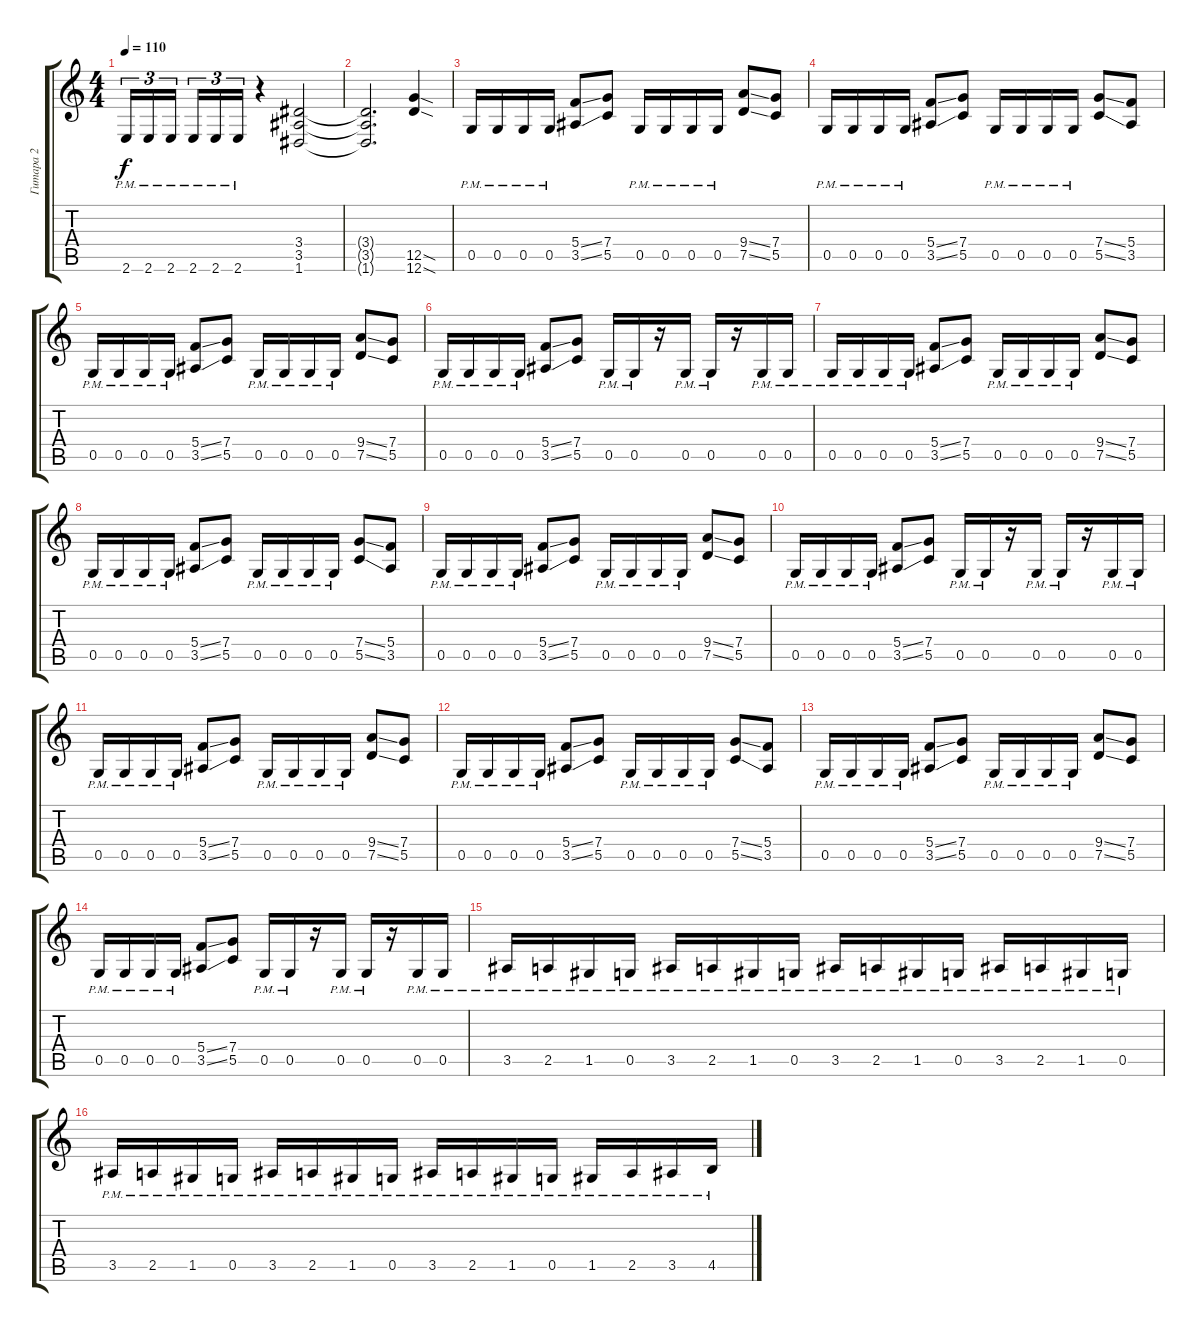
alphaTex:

\track ("Гитара 2" "Гитара 2") {instrument overdrivenguitar}
\staff {score tabs}
\tuning (D4 A3 F3 C3 G2 D2) {hide}
\ts (4 4)
\tempo 110
\clef g2
\ks c
2.6{pm}.16{tu (3 2) dy f} 2.6{pm}.16{tu (3 2)} 2.6{pm}.16{tu (3 2) beam splitsecondary} 2.6{pm}.16{tu (3 2)} 2.6{pm}.16{tu (3 2)} 2.6{pm}.16{tu (3 2)} r.4 (3.4 3.5 1.6).2 |
(3.4{t} 3.5{t} 1.6{t}).2{d} (12.5{sod} 12.6{sod}).4 |
0.5{pm}.16 0.5{pm}.16 0.5{pm}.16 0.5{pm}.16 (5.4{ss} 3.5{ss}).8 (7.4 5.5).8 0.5{pm}.16 0.5{pm}.16 0.5{pm}.16 0.5{pm}.16 (9.4{ss} 7.5{ss}).8 (7.4 5.5).8 |
0.5{pm}.16 0.5{pm}.16 0.5{pm}.16 0.5{pm}.16 (5.4{ss} 3.5{ss}).8 (7.4 5.5).8 0.5{pm}.16 0.5{pm}.16 0.5{pm}.16 0.5{pm}.16 (7.4{ss} 5.5{ss}).8 (5.4 3.5).8 |
0.5{pm}.16 0.5{pm}.16 0.5{pm}.16 0.5{pm}.16 (5.4{ss} 3.5{ss}).8 (7.4 5.5).8 0.5{pm}.16 0.5{pm}.16 0.5{pm}.16 0.5{pm}.16 (9.4{ss} 7.5{ss}).8 (7.4 5.5).8 |
0.5{pm}.16 0.5{pm}.16 0.5{pm}.16 0.5{pm}.16 (5.4{ss} 3.5{ss}).8 (7.4 5.5).8 0.5{pm}.16 0.5{pm}.16 r.16 0.5{pm}.16 0.5{pm}.16 r.16 0.5{pm}.16 0.5{pm}.16 |
0.5{pm}.16 0.5{pm}.16 0.5{pm}.16 0.5{pm}.16 (5.4{ss} 3.5{ss}).8 (7.4 5.5).8 0.5{pm}.16 0.5{pm}.16 0.5{pm}.16 0.5{pm}.16 (9.4{ss} 7.5{ss}).8 (7.4 5.5).8 |
0.5{pm}.16 0.5{pm}.16 0.5{pm}.16 0.5{pm}.16 (5.4{ss} 3.5{ss}).8 (7.4 5.5).8 0.5{pm}.16 0.5{pm}.16 0.5{pm}.16 0.5{pm}.16 (7.4{ss} 5.5{ss}).8 (5.4 3.5).8 |
0.5{pm}.16 0.5{pm}.16 0.5{pm}.16 0.5{pm}.16 (5.4{ss} 3.5{ss}).8 (7.4 5.5).8 0.5{pm}.16 0.5{pm}.16 0.5{pm}.16 0.5{pm}.16 (9.4{ss} 7.5{ss}).8 (7.4 5.5).8 |
0.5{pm}.16 0.5{pm}.16 0.5{pm}.16 0.5{pm}.16 (5.4{ss} 3.5{ss}).8 (7.4 5.5).8 0.5{pm}.16 0.5{pm}.16 r.16 0.5{pm}.16 0.5{pm}.16 r.16 0.5{pm}.16 0.5{pm}.16 |
0.5{pm}.16 0.5{pm}.16 0.5{pm}.16 0.5{pm}.16 (5.4{ss} 3.5{ss}).8 (7.4 5.5).8 0.5{pm}.16 0.5{pm}.16 0.5{pm}.16 0.5{pm}.16 (9.4{ss} 7.5{ss}).8 (7.4 5.5).8 |
0.5{pm}.16 0.5{pm}.16 0.5{pm}.16 0.5{pm}.16 (5.4{ss} 3.5{ss}).8 (7.4 5.5).8 0.5{pm}.16 0.5{pm}.16 0.5{pm}.16 0.5{pm}.16 (7.4{ss} 5.5{ss}).8 (5.4 3.5).8 |
0.5{pm}.16 0.5{pm}.16 0.5{pm}.16 0.5{pm}.16 (5.4{ss} 3.5{ss}).8 (7.4 5.5).8 0.5{pm}.16 0.5{pm}.16 0.5{pm}.16 0.5{pm}.16 (9.4{ss} 7.5{ss}).8 (7.4 5.5).8 |
0.5{pm}.16 0.5{pm}.16 0.5{pm}.16 0.5{pm}.16 (5.4{ss} 3.5{ss}).8 (7.4 5.5).8 0.5{pm}.16 0.5{pm}.16 r.16 0.5{pm}.16 0.5{pm}.16 r.16 0.5{pm}.16 0.5{pm}.16 |
3.5{pm}.16 2.5{pm}.16 1.5{pm}.16 0.5{pm}.16 3.5{pm}.16 2.5{pm}.16 1.5{pm}.16 0.5{pm}.16 3.5{pm}.16 2.5{pm}.16 1.5{pm}.16 0.5{pm}.16 3.5{pm}.16 2.5{pm}.16 1.5{pm}.16 0.5{pm}.16 |
3.5{pm}.16 2.5{pm}.16 1.5{pm}.16 0.5{pm}.16 3.5{pm}.16 2.5{pm}.16 1.5{pm}.16 0.5{pm}.16 3.5{pm}.16 2.5{pm}.16 1.5{pm}.16 0.5{pm}.16 1.5{pm}.16 2.5{pm}.16 3.5{pm}.16 4.5{pm}.16
